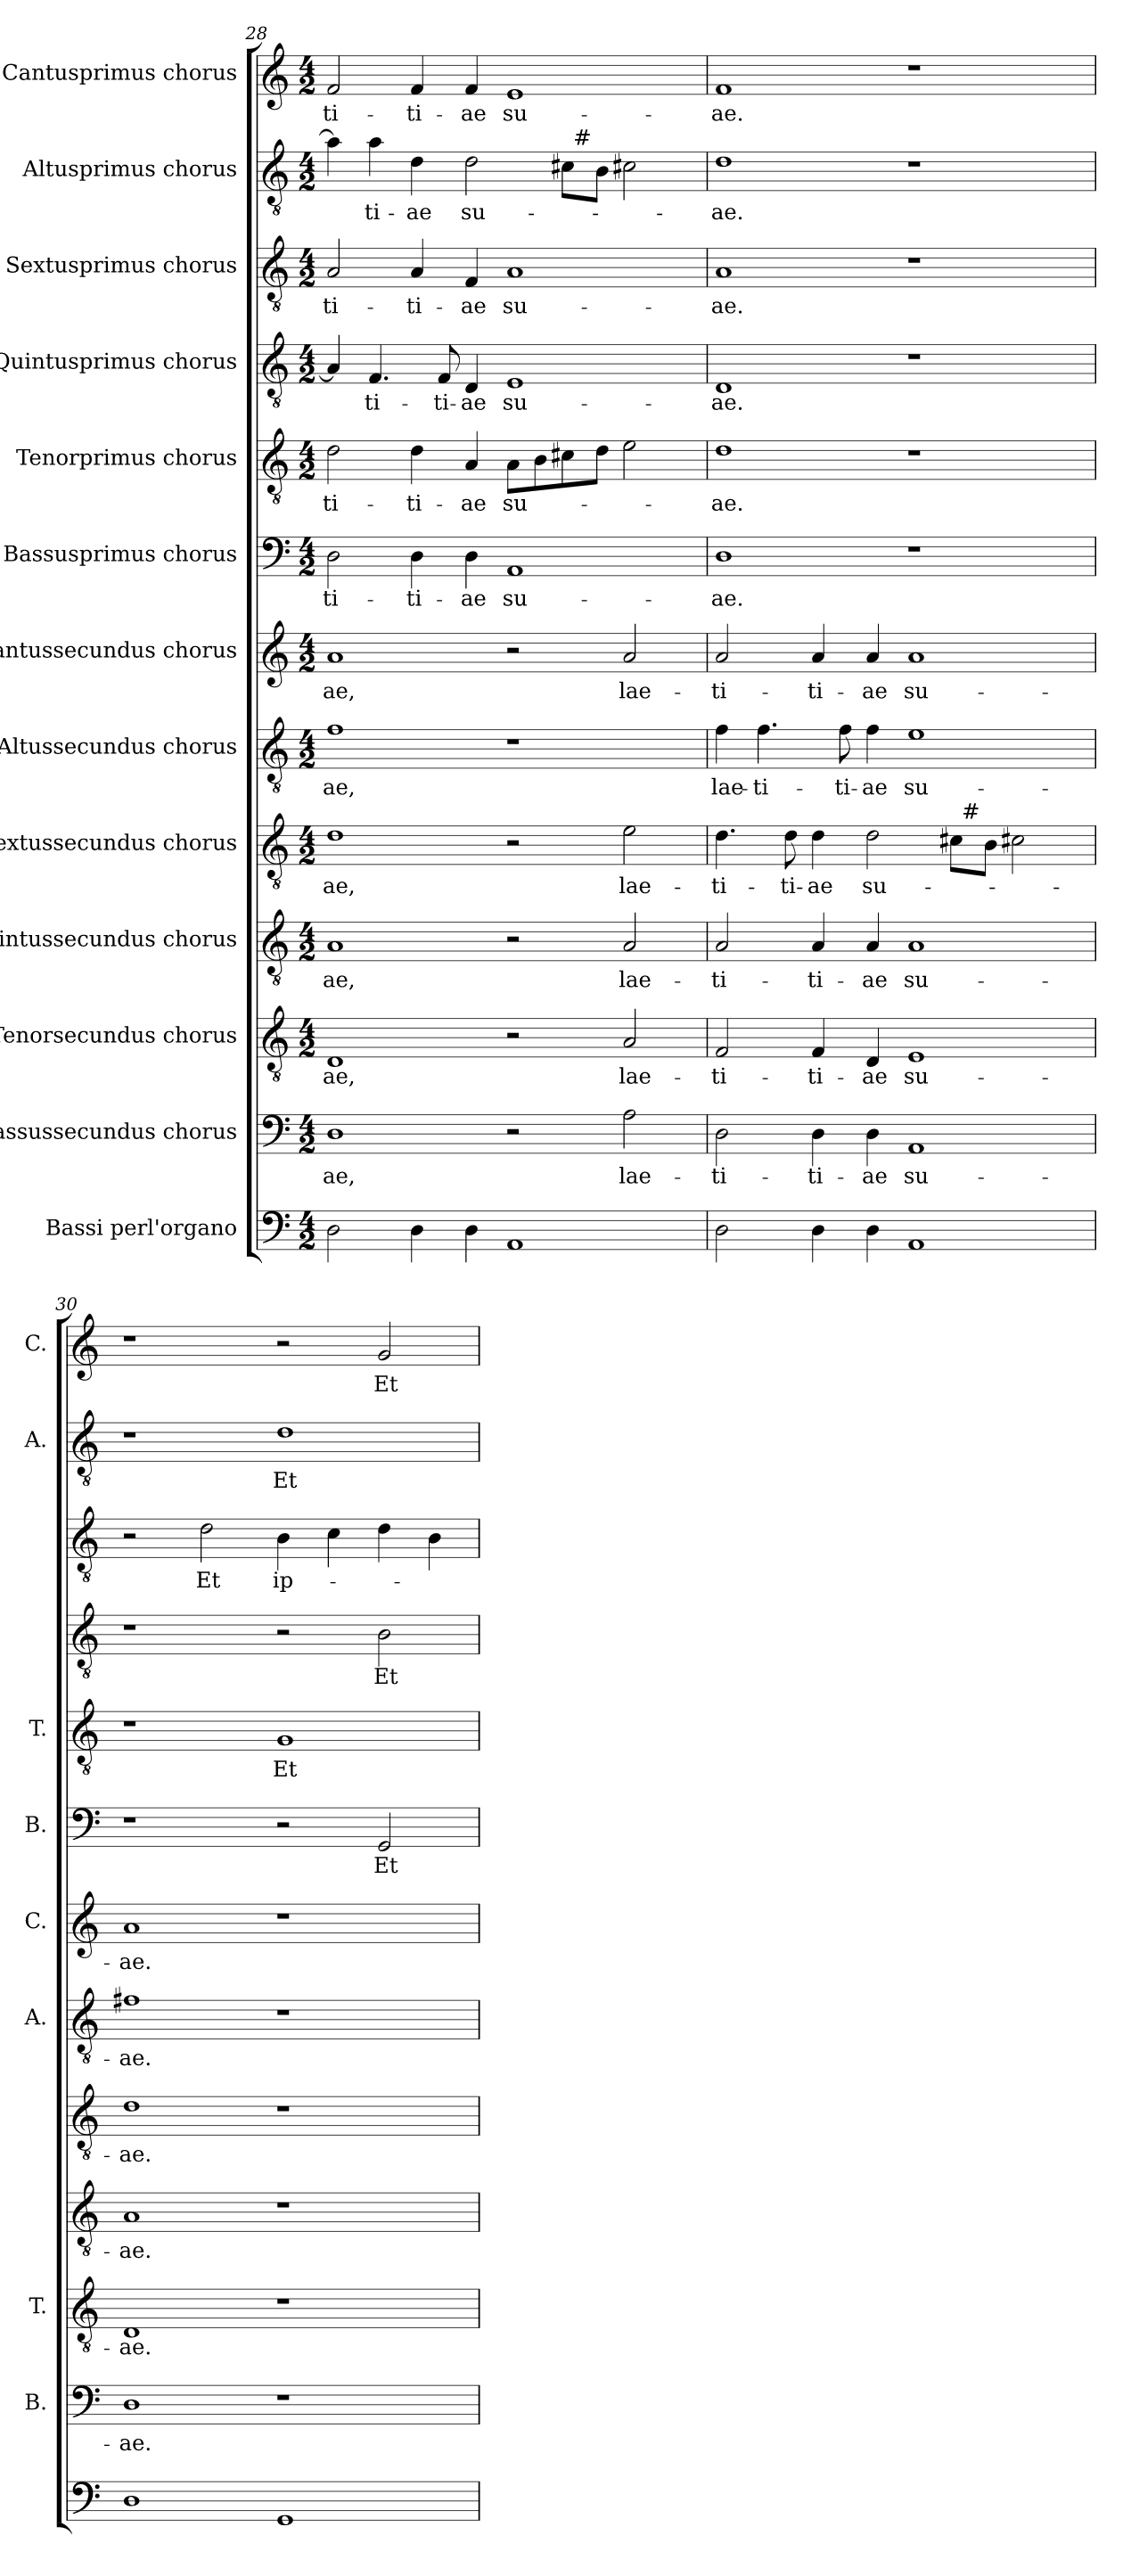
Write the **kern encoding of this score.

**kern	**kern	**text	**kern	**text	**kern	**text	**kern	**text	**kern	**text	**kern	**text	**kern	**text	**kern	**text	**kern	**text	**kern	**text	**kern	**text	**kern	**text
*part13	*part12	*part12	*part11	*part11	*part10	*part10	*part9	*part9	*part8	*part8	*part7	*part7	*part6	*part6	*part5	*part5	*part4	*part4	*part3	*part3	*part2	*part2	*part1	*part1
*staff13	*staff12	*staff12	*staff11	*staff11	*staff10	*staff10	*staff9	*staff9	*staff8	*staff8	*staff7	*staff7	*staff6	*staff6	*staff5	*staff5	*staff4	*staff4	*staff3	*staff3	*staff2	*staff2	*staff1	*staff1
*I"Bassi perl'organo	*I"Bassussecundus chorus	*	*I"Tenorsecundus chorus	*	*I"Quintussecundus chorus	*	*I"Sextussecundus chorus	*	*I"Altussecundus chorus	*	*I"Cantussecundus chorus	*	*I"Bassusprimus chorus	*	*I"Tenorprimus chorus	*	*I"Quintusprimus chorus	*	*I"Sextusprimus chorus	*	*I"Altusprimus chorus	*	*I"Cantusprimus chorus	*
*	*I'B.	*	*I'T.	*	*	*	*	*	*I'A.	*	*I'C.	*	*I'B.	*	*I'T.	*	*	*	*	*	*I'A.	*	*I'C.	*
*clefF4	*clefF4	*	*clefGv2	*	*clefGv2	*	*clefGv2	*	*clefGv2	*	*clefG2	*	*clefF4	*	*clefGv2	*	*clefGv2	*	*clefGv2	*	*clefGv2	*	*clefG2	*
*	*	*	*ITrd7c12	*	*ITrd7c12	*	*ITrd7c12	*	*ITrd7c12	*	*	*	*	*	*ITrd7c12	*	*ITrd7c12	*	*ITrd7c12	*	*ITrd7c12	*	*	*
*k[]	*k[]	*	*k[]	*	*k[]	*	*k[]	*	*k[]	*	*k[]	*	*k[]	*	*k[]	*	*k[]	*	*k[]	*	*k[]	*	*k[]	*
*C:	*C:	*	*C:	*	*C:	*	*C:	*	*C:	*	*C:	*	*C:	*	*C:	*	*C:	*	*C:	*	*C:	*	*C:	*
*M4/2	*M4/2	*	*M4/2	*	*M4/2	*	*M4/2	*	*M4/2	*	*M4/2	*	*M4/2	*	*M4/2	*	*M4/2	*	*M4/2	*	*M4/2	*	*M4/2	*
=28	=28	=28	=28	=28	=28	=28	=28	=28	=28	=28	=28	=28	=28	=28	=28	=28	=28	=28	=28	=28	=28	=28	=28	=28
!	!	!LO:LY:b	!	!LO:LY:b	!	!LO:LY:b	!	!LO:LY:b	!	!LO:LY:b	!	!LO:LY:b	!	!LO:LY:b	!	!LO:LY:b	!	!	!	!LO:LY:b	!	!	!	!LO:LY:b
*	*	*	*	*	*	*	*	*	*	*	*	*	*	*	*	*	*	*	*	*	*^	*	*	*
2D\	1D	-ae,	1DD	-ae,	1AA	-ae,	1D	-ae,	1F	-ae,	1a	-ae,	2D\	-ti-	2D\	-ti-	4AA/]	.	2AA/	-ti-	4A\]	1ryy	.	2f/	-ti-
!	!	!	!	!	!	!	!	!	!	!	!	!	!	!	!	!	!	!LO:LY:b	!	!	!	!	!LO:LY:b	!	!
.	.	.	.	.	.	.	.	.	.	.	.	.	.	.	.	.	4.FF/	-ti-	.	.	4A\	.	-ti-	.	.
!	!	!	!	!	!	!	!	!	!	!	!	!	!	!LO:LY:b	!	!LO:LY:b	!	!	!	!LO:LY:b	!	!	!LO:LY:b	!	!LO:LY:b
4D\	.	.	.	.	.	.	.	.	.	.	.	.	4D\	-ti-	4D\	-ti-	.	.	4AA/	-ti-	4D\	.	-ae	4f/	-ti-
!	!	!	!	!	!	!	!	!	!	!	!	!	!	!	!	!	!	!LO:LY:b	!	!	!	!	!	!	!
.	.	.	.	.	.	.	.	.	.	.	.	.	.	.	.	.	8FF/	-ti-	.	.	.	.	.	.	.
!	!	!	!	!	!	!	!	!	!	!	!	!	!	!LO:LY:b	!	!LO:LY:b	!	!LO:LY:b	!	!LO:LY:b	!	!	!LO:LY:b	!	!LO:LY:b
4D\	.	.	.	.	.	.	.	.	.	.	.	.	4D\	-ae	4AA/	-ae	4DD/	-ae	4FF/	-ae	2D\	.	su-	4f/	-ae
!	!	!	!	!	!	!	!	!	!	!	!	!	!	!LO:LY:b	!	!LO:LY:b	!	!LO:LY:b	!	!LO:LY:b	!	!	!	!	!LO:LY:b
1AA	2r	.	2r	.	2r	.	2r	.	1r	.	2r	.	1AA	su-	8AA\L	su-	1EE	su-	1AA	su-	.	4ryy	.	1e	su-
.	.	.	.	.	.	.	.	.	.	.	.	.	.	.	8BB\	.	.	.	.	.	.	.	.	.	.
.	.	.	.	.	.	.	.	.	.	.	.	.	.	.	8C#X\	.	.	.	.	.	8C#\L	32ryy	.	.	.
!	!	!	!	!	!	!	!	!	!	!	!	!	!	!	!	!	!	!	!	!	!	!LO:TX:a:t=#	!	!	!
.	.	.	.	.	.	.	.	.	.	.	.	.	.	.	.	.	.	.	.	.	.	2ryy	.	.	.
.	.	.	.	.	.	.	.	.	.	.	.	.	.	.	8D\J	.	.	.	.	.	8BB\J	.	.	.	.
!	!	!LO:LY:b	!	!LO:LY:b	!	!LO:LY:b	!	!LO:LY:b	!	!	!	!LO:LY:b	!	!	!	!	!	!	!	!	!	!	!	!	!
.	2A\	lae-	2AA/	lae-	2AA/	lae-	2E\	lae-	.	.	2a/	lae-	.	.	2E\	.	.	.	.	.	2C#X\	.	.	.	.
.	.	.	.	.	.	.	.	.	.	.	.	.	.	.	.	.	.	.	.	.	.	8..ryy	.	.	.
!!LO:PB:g=z
=29	=29	=29	=29	=29	=29	=29	=29	=29	=29	=29	=29	=29	=29	=29	=29	=29	=29	=29	=29	=29	=29	=29	=29	=29	=29
!	!	!LO:LY:b	!	!LO:LY:b	!	!LO:LY:b	!	!LO:LY:b	!	!LO:LY:b	!	!LO:LY:b	!	!LO:LY:b	!	!LO:LY:b	!	!LO:LY:b	!	!LO:LY:b	!	!	!LO:LY:b	!	!LO:LY:b
*	*	*	*	*	*	*	*^	*	*	*	*	*	*	*	*	*	*	*	*	*	*v	*v	*	*	*
2D\	2D\	-ti-	2FF/	-ti-	2AA/	-ti-	4.D\	1ryy	-ti-	4F\	lae-	2a/	-ti-	1D	-ae.	1D	-ae.	1DD	-ae.	1AA	-ae.	1D	-ae.	1f	-ae.
!	!	!	!	!	!	!	!	!	!	!	!LO:LY:b	!	!	!	!	!	!	!	!	!	!	!	!	!	!
.	.	.	.	.	.	.	.	.	.	4.F\	-ti-	.	.	.	.	.	.	.	.	.	.	.	.	.	.
!	!	!	!	!	!	!	!	!	!LO:LY:b	!	!	!	!	!	!	!	!	!	!	!	!	!	!	!	!
.	.	.	.	.	.	.	8D\	.	-ti-	.	.	.	.	.	.	.	.	.	.	.	.	.	.	.	.
!	!	!LO:LY:b	!	!LO:LY:b	!	!LO:LY:b	!	!	!LO:LY:b	!	!	!	!LO:LY:b	!	!	!	!	!	!	!	!	!	!	!	!
4D\	4D\	-ti-	4FF/	-ti-	4AA/	-ti-	4D\	.	-ae	.	.	4a/	-ti-	.	.	.	.	.	.	.	.	.	.	.	.
!	!	!	!	!	!	!	!	!	!	!	!LO:LY:b	!	!	!	!	!	!	!	!	!	!	!	!	!	!
.	.	.	.	.	.	.	.	.	.	8F\	-ti-	.	.	.	.	.	.	.	.	.	.	.	.	.	.
!	!	!LO:LY:b	!	!LO:LY:b	!	!LO:LY:b	!	!	!LO:LY:b	!	!LO:LY:b	!	!LO:LY:b	!	!	!	!	!	!	!	!	!	!	!	!
4D\	4D\	-ae	4DD/	-ae	4AA/	-ae	2D\	.	su-	4F\	-ae	4a/	-ae	.	.	.	.	.	.	.	.	.	.	.	.
!	!	!LO:LY:b	!	!LO:LY:b	!	!LO:LY:b	!	!	!	!	!LO:LY:b	!	!LO:LY:b	!	!	!	!	!	!	!	!	!	!	!	!
1AA	1AA	su-	1EE	su-	1AA	su-	.	4ryy	.	1E	su-	1a	su-	1r	.	1r	.	1r	.	1r	.	1r	.	1r	.
.	.	.	.	.	.	.	8C#\L	32ryy	.	.	.	.	.	.	.	.	.	.	.	.	.	.	.	.	.
!	!	!	!	!	!	!	!	!LO:TX:a:t=#	!	!	!	!	!	!	!	!	!	!	!	!	!	!	!	!	!
.	.	.	.	.	.	.	.	2ryy	.	.	.	.	.	.	.	.	.	.	.	.	.	.	.	.	.
.	.	.	.	.	.	.	8BB\J	.	.	.	.	.	.	.	.	.	.	.	.	.	.	.	.	.	.
.	.	.	.	.	.	.	2C#X\	.	.	.	.	.	.	.	.	.	.	.	.	.	.	.	.	.	.
.	.	.	.	.	.	.	.	8..ryy	.	.	.	.	.	.	.	.	.	.	.	.	.	.	.	.	.
=30	=30	=30	=30	=30	=30	=30	=30	=30	=30	=30	=30	=30	=30	=30	=30	=30	=30	=30	=30	=30	=30	=30	=30	=30	=30
!	!	!LO:LY:b	!	!LO:LY:b	!	!LO:LY:b	!	!	!LO:LY:b	!	!LO:LY:b	!	!LO:LY:b	!	!	!	!	!	!	!	!	!	!	!	!
*	*	*	*	*	*	*	*v	*v	*	*	*	*	*	*	*	*	*	*	*	*	*	*	*	*	*
1D	1D	-ae.	1DD	-ae.	1AA	-ae.	1D	-ae.	1F#X	-ae.	1a	-ae.	1r	.	1r	.	1r	.	2r	.	1r	.	1r	.
!	!	!	!	!	!	!	!	!	!	!	!	!	!	!	!	!	!	!	!	!LO:LY:b	!	!	!	!
.	.	.	.	.	.	.	.	.	.	.	.	.	.	.	.	.	.	.	2D\	Et	.	.	.	.
!	!	!	!	!	!	!	!	!	!	!	!	!	!	!	!	!LO:LY:b	!	!	!	!LO:LY:b	!	!LO:LY:b	!	!
1GG	1r	.	1r	.	1r	.	1r	.	1r	.	1r	.	2r	.	1GG	Et	2r	.	4BB\	ip-	1D	Et	2r	.
.	.	.	.	.	.	.	.	.	.	.	.	.	.	.	.	.	.	.	4C\	.	.	.	.	.
!	!	!	!	!	!	!	!	!	!	!	!	!	!	!LO:LY:b	!	!	!	!LO:LY:b	!	!	!	!	!	!LO:LY:b
.	.	.	.	.	.	.	.	.	.	.	.	.	2GG/	Et	.	.	2BB\	Et	4D\	.	.	.	2g/	Et
.	.	.	.	.	.	.	.	.	.	.	.	.	.	.	.	.	.	.	4BB\	.	.	.	.	.
=	=	=	=	=	=	=	=	=	=	=	=	=	=	=	=	=	=	=	=	=	=	=	=	=
*-	*-	*-	*-	*-	*-	*-	*-	*-	*-	*-	*-	*-	*-	*-	*-	*-	*-	*-	*-	*-	*-	*-	*-	*-
